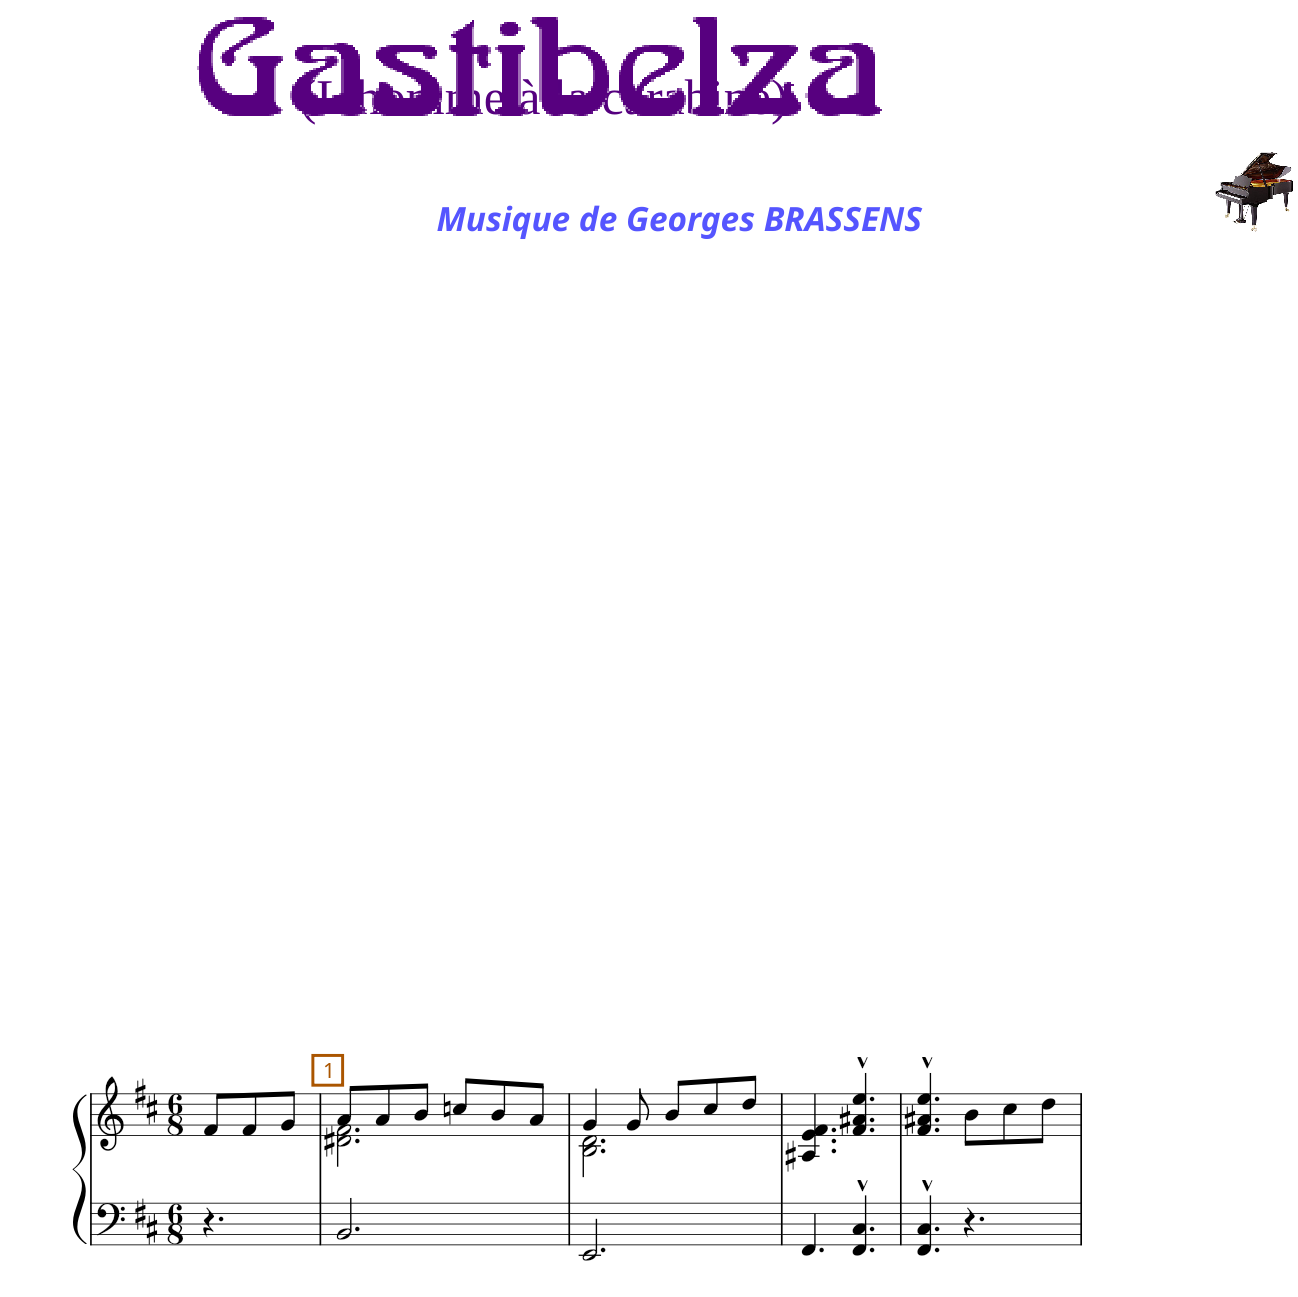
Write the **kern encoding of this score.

**kern	**kern
*part1	*part1
*staff2	*staff1
*I"Piano	*
*I'Pno	*
*clefF4	*clefG2
*k[f#c#]	*k[f#c#]
*M6/8	*M6/8
=1	=1
4.r	8f#/L
.	8f#/
.	8g/J
=2	=2
*	*^
!	!LO:TX:a:color=#AA5500:t=1	!
2.BB/	8a/L	2.d#X\ 2.f#\
.	8a/	.
.	8b/J	.
.	8ccn/L	.
.	8b/	.
.	8a/J	.
=3	=3	=3
2.EE/	4g/	2.B\ 2.d\
.	8g/	.
.	8b/L	.
.	8cc#/	.
.	8dd/J	.
*	*v	*v
=4	=4
4.FF#/	4.A#X/ 4.e/ 4.f#/
4.FF#/^^ 4.C#/^^	4.f#/^^ 4.a#X/^^ 4.ee/^^
=5	=5
4.FF#/^^ 4.C#/^^	4.f#/^^ 4.a#X/^^ 4.ee/^^
4.r	8b\L
.	8cc#\
.	8dd\J
=	=
*-	*-
